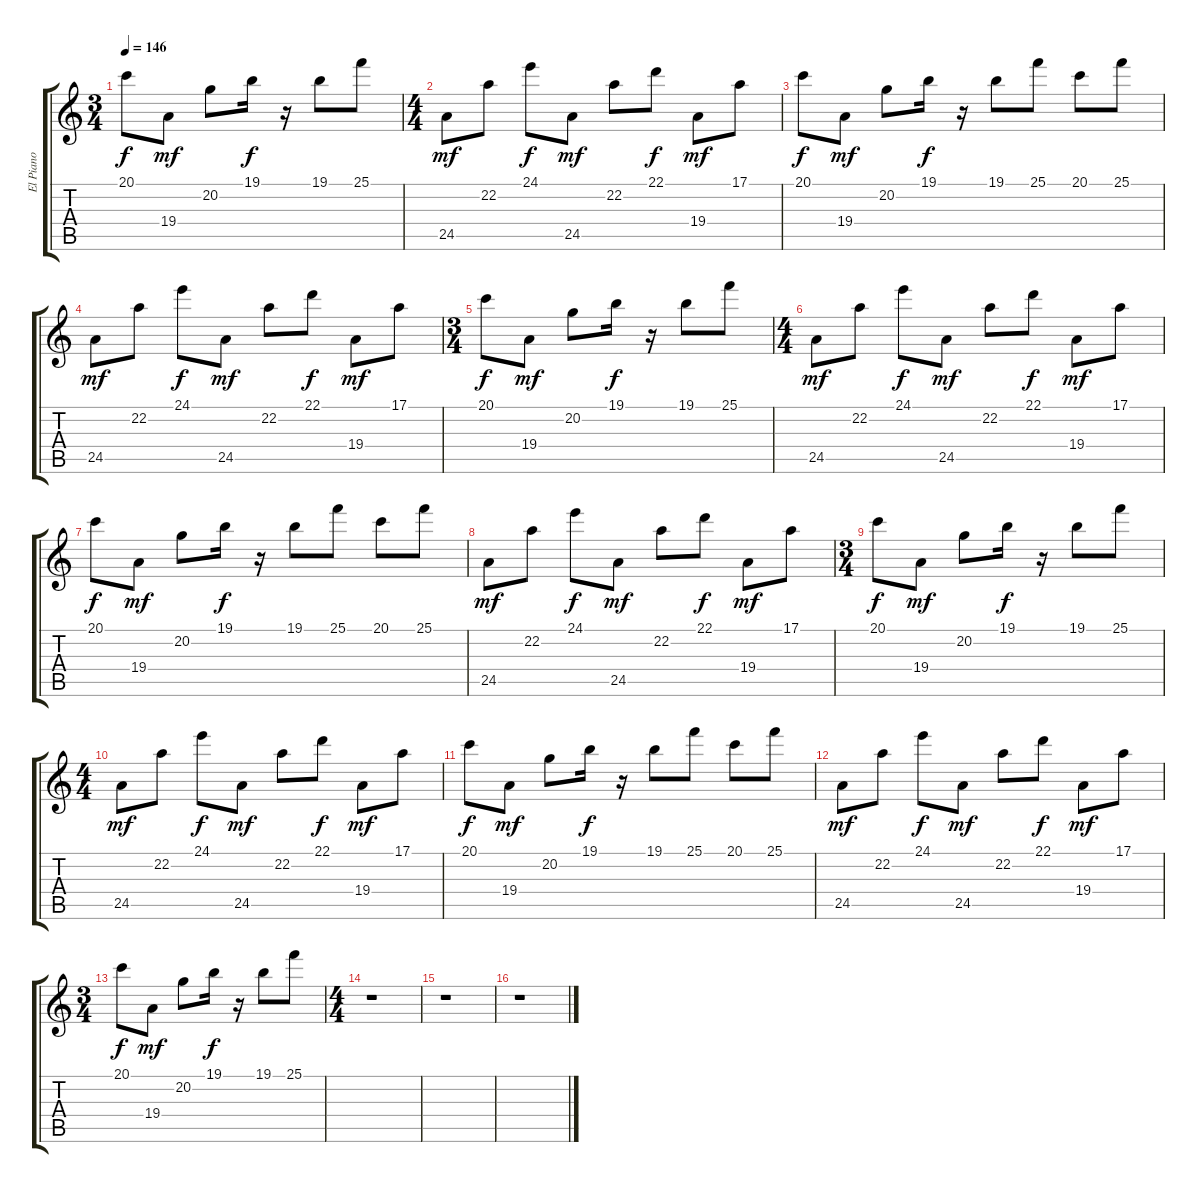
\track ("El Piano" "El Piano") {instrument electricpiano2}
\staff {score tabs}
\tuning (E4 B3 G3 D3 A2 E2) {hide}
\ts (3 4)
\tempo 146
\clef g2
\ks c
20.1.8{dy f} 19.4.8{dy mf} 20.2.8 19.1.16{dy f} r.16 19.1.8 25.1.8 |
\ts (4 4)
24.5.8{dy mf} 22.2.8 24.1.8{dy f} 24.5.8{dy mf} 22.2.8 22.1.8{dy f} 19.4.8{dy mf} 17.1.8 |
20.1.8{dy f} 19.4.8{dy mf} 20.2.8 19.1.16{dy f} r.16 19.1.8 25.1.8 20.1.8 25.1.8 |
24.5.8{dy mf} 22.2.8 24.1.8{dy f} 24.5.8{dy mf} 22.2.8 22.1.8{dy f} 19.4.8{dy mf} 17.1.8 |
\ts (3 4)
20.1.8{dy f} 19.4.8{dy mf} 20.2.8 19.1.16{dy f} r.16 19.1.8 25.1.8 |
\ts (4 4)
24.5.8{dy mf} 22.2.8 24.1.8{dy f} 24.5.8{dy mf} 22.2.8 22.1.8{dy f} 19.4.8{dy mf} 17.1.8 |
20.1.8{dy f} 19.4.8{dy mf} 20.2.8 19.1.16{dy f} r.16 19.1.8 25.1.8 20.1.8 25.1.8 |
24.5.8{dy mf} 22.2.8 24.1.8{dy f} 24.5.8{dy mf} 22.2.8 22.1.8{dy f} 19.4.8{dy mf} 17.1.8 |
\ts (3 4)
20.1.8{dy f} 19.4.8{dy mf} 20.2.8 19.1.16{dy f} r.16 19.1.8 25.1.8 |
\ts (4 4)
24.5.8{dy mf} 22.2.8 24.1.8{dy f} 24.5.8{dy mf} 22.2.8 22.1.8{dy f} 19.4.8{dy mf} 17.1.8 |
20.1.8{dy f} 19.4.8{dy mf} 20.2.8 19.1.16{dy f} r.16 19.1.8 25.1.8 20.1.8 25.1.8 |
24.5.8{dy mf} 22.2.8 24.1.8{dy f} 24.5.8{dy mf} 22.2.8 22.1.8{dy f} 19.4.8{dy mf} 17.1.8 |
\ts (3 4)
20.1.8{dy f} 19.4.8{dy mf} 20.2.8 19.1.16{dy f} r.16 19.1.8 25.1.8 |
\ts (4 4)
r.1 |
r.1 |
r.1
